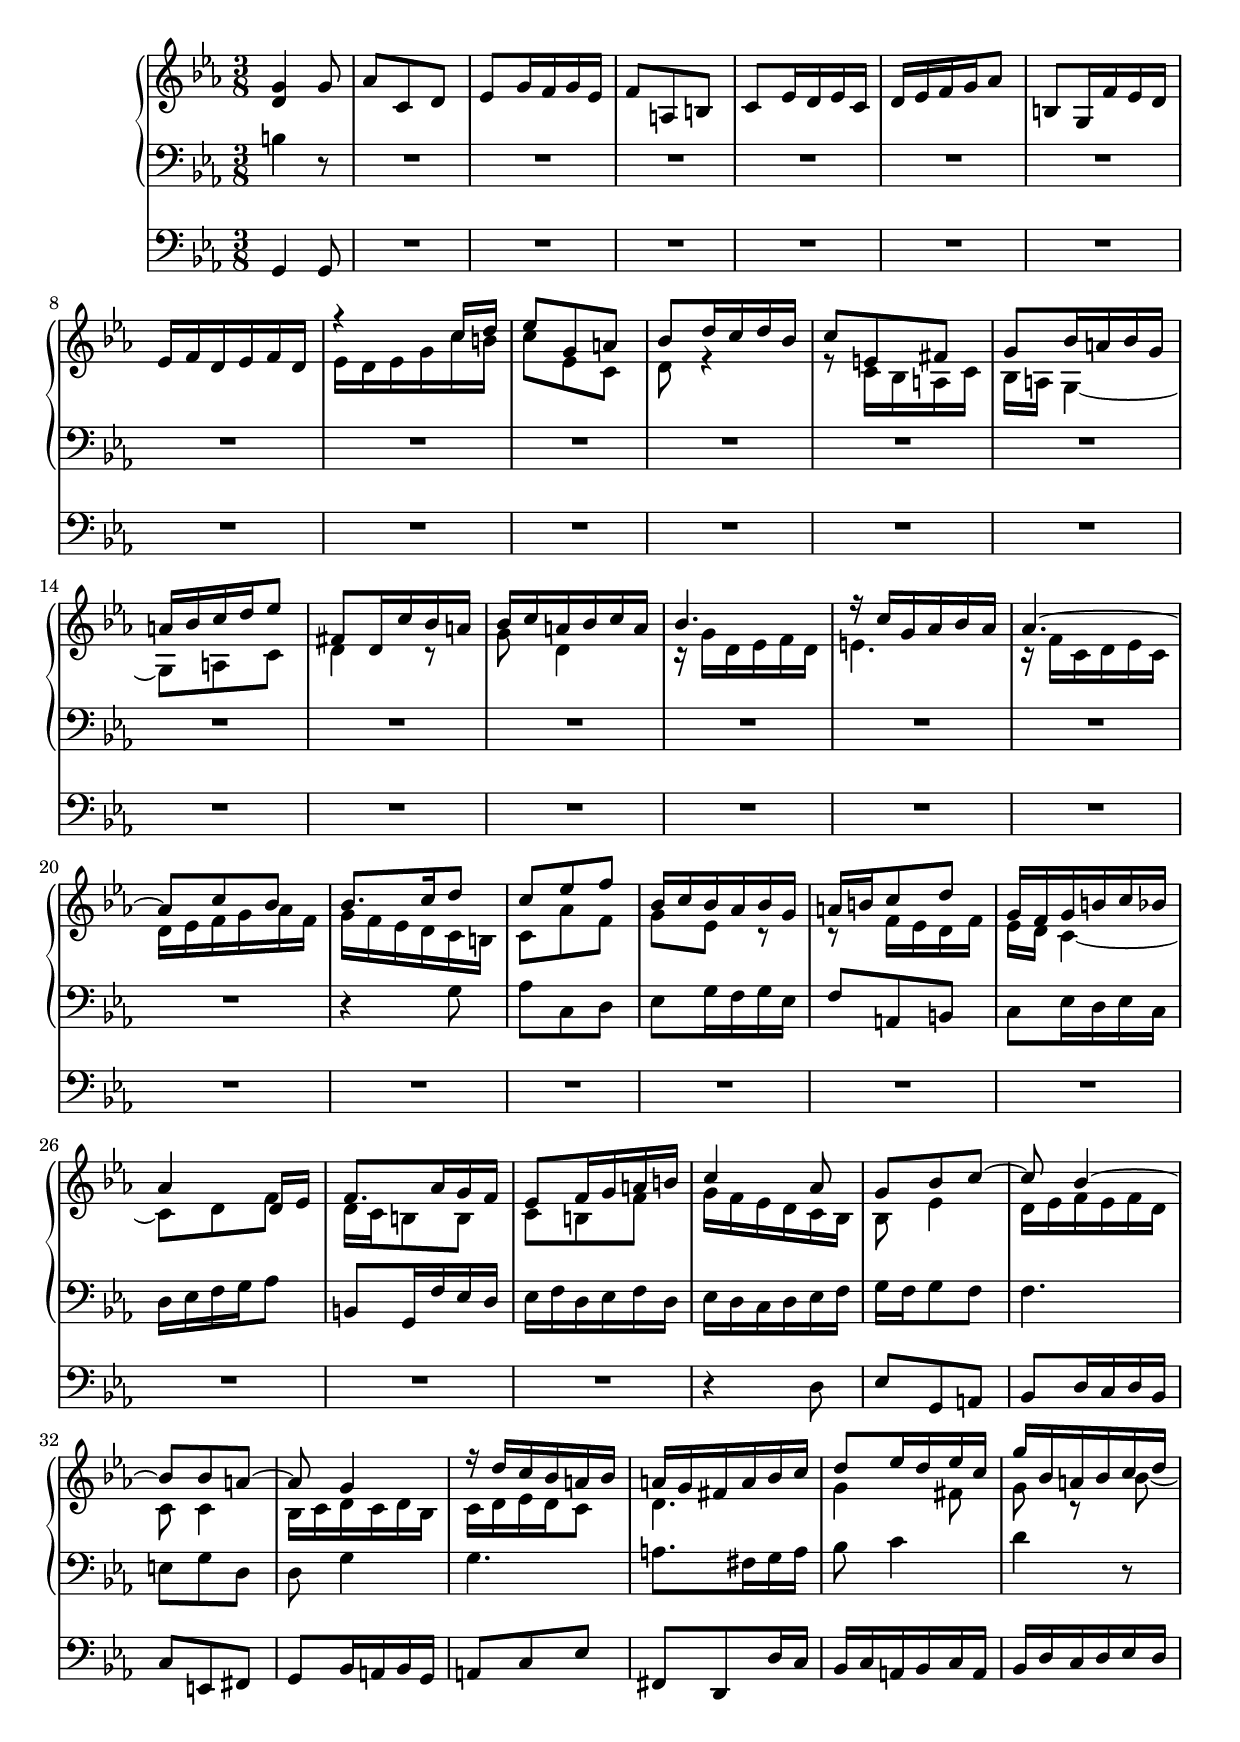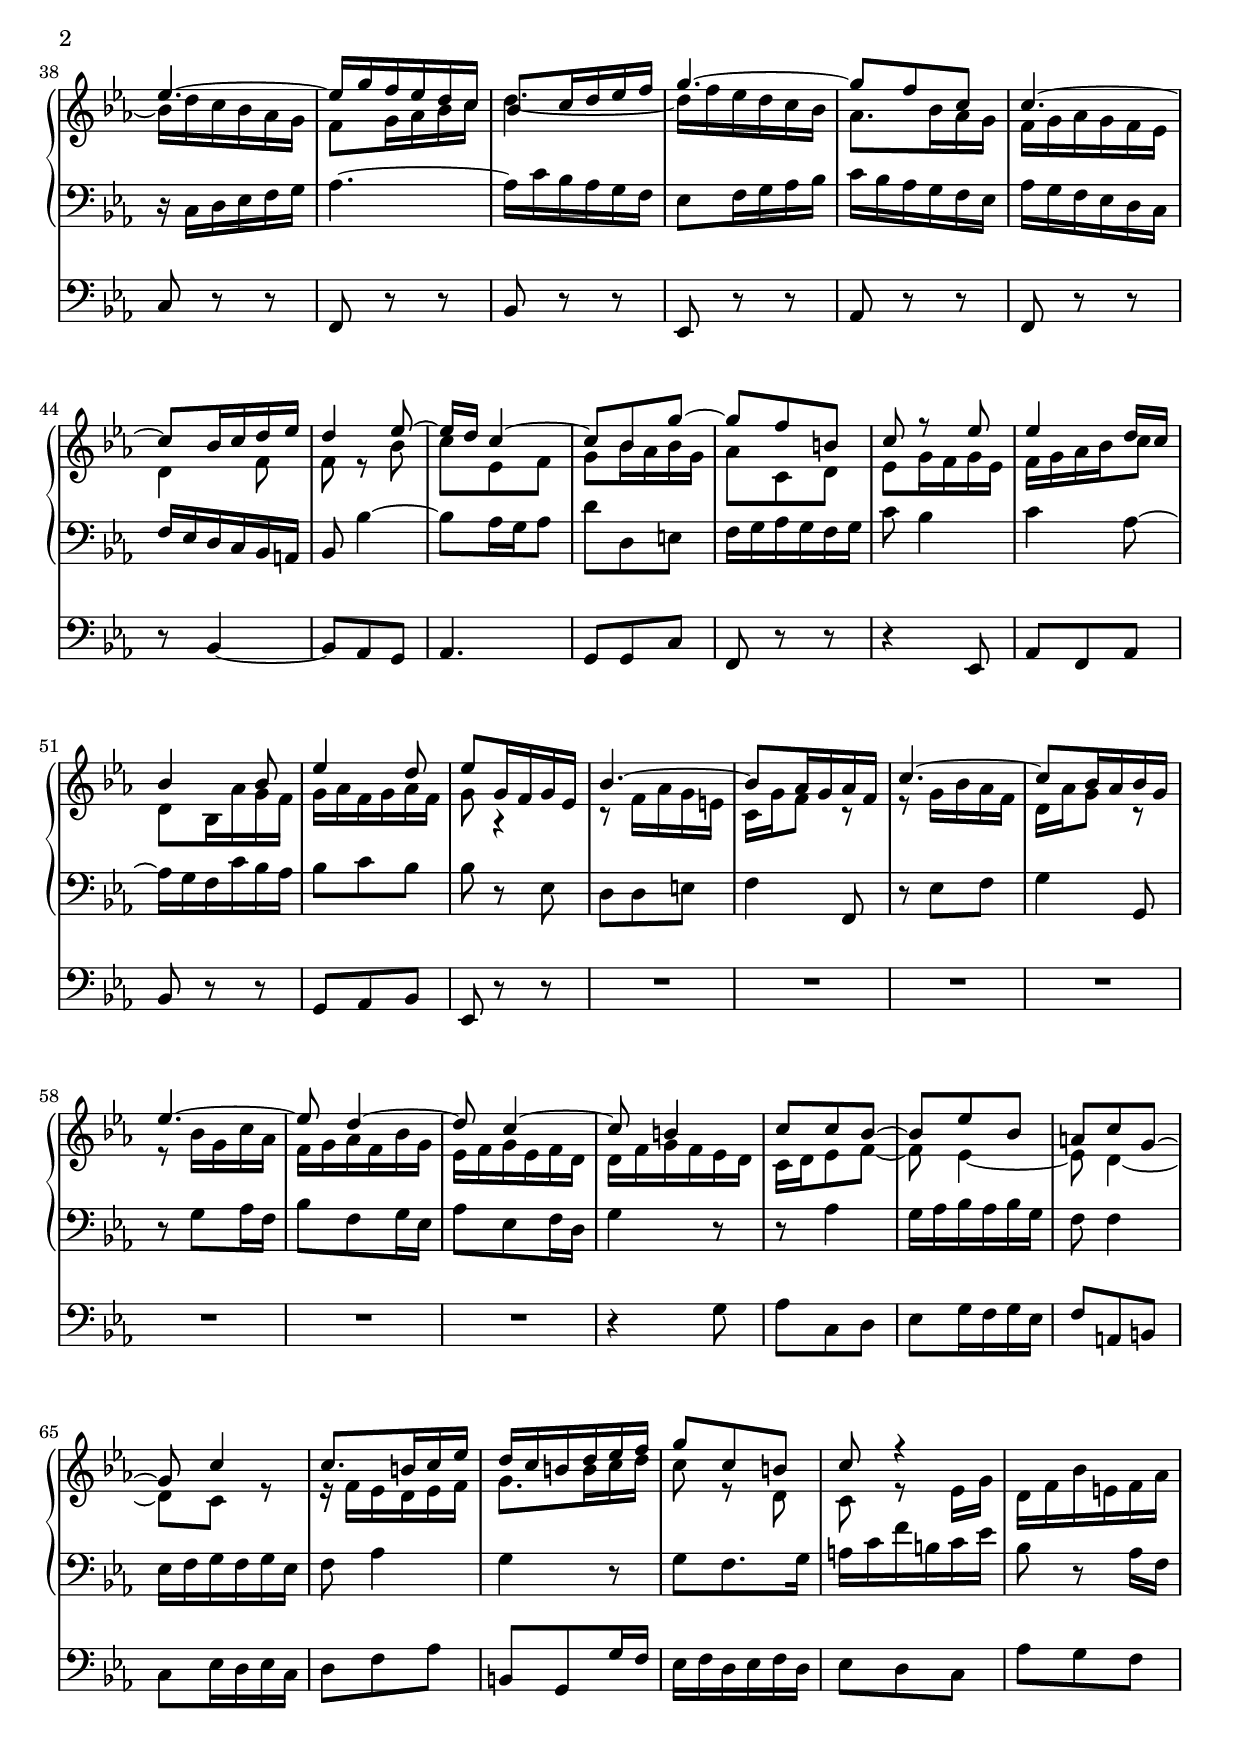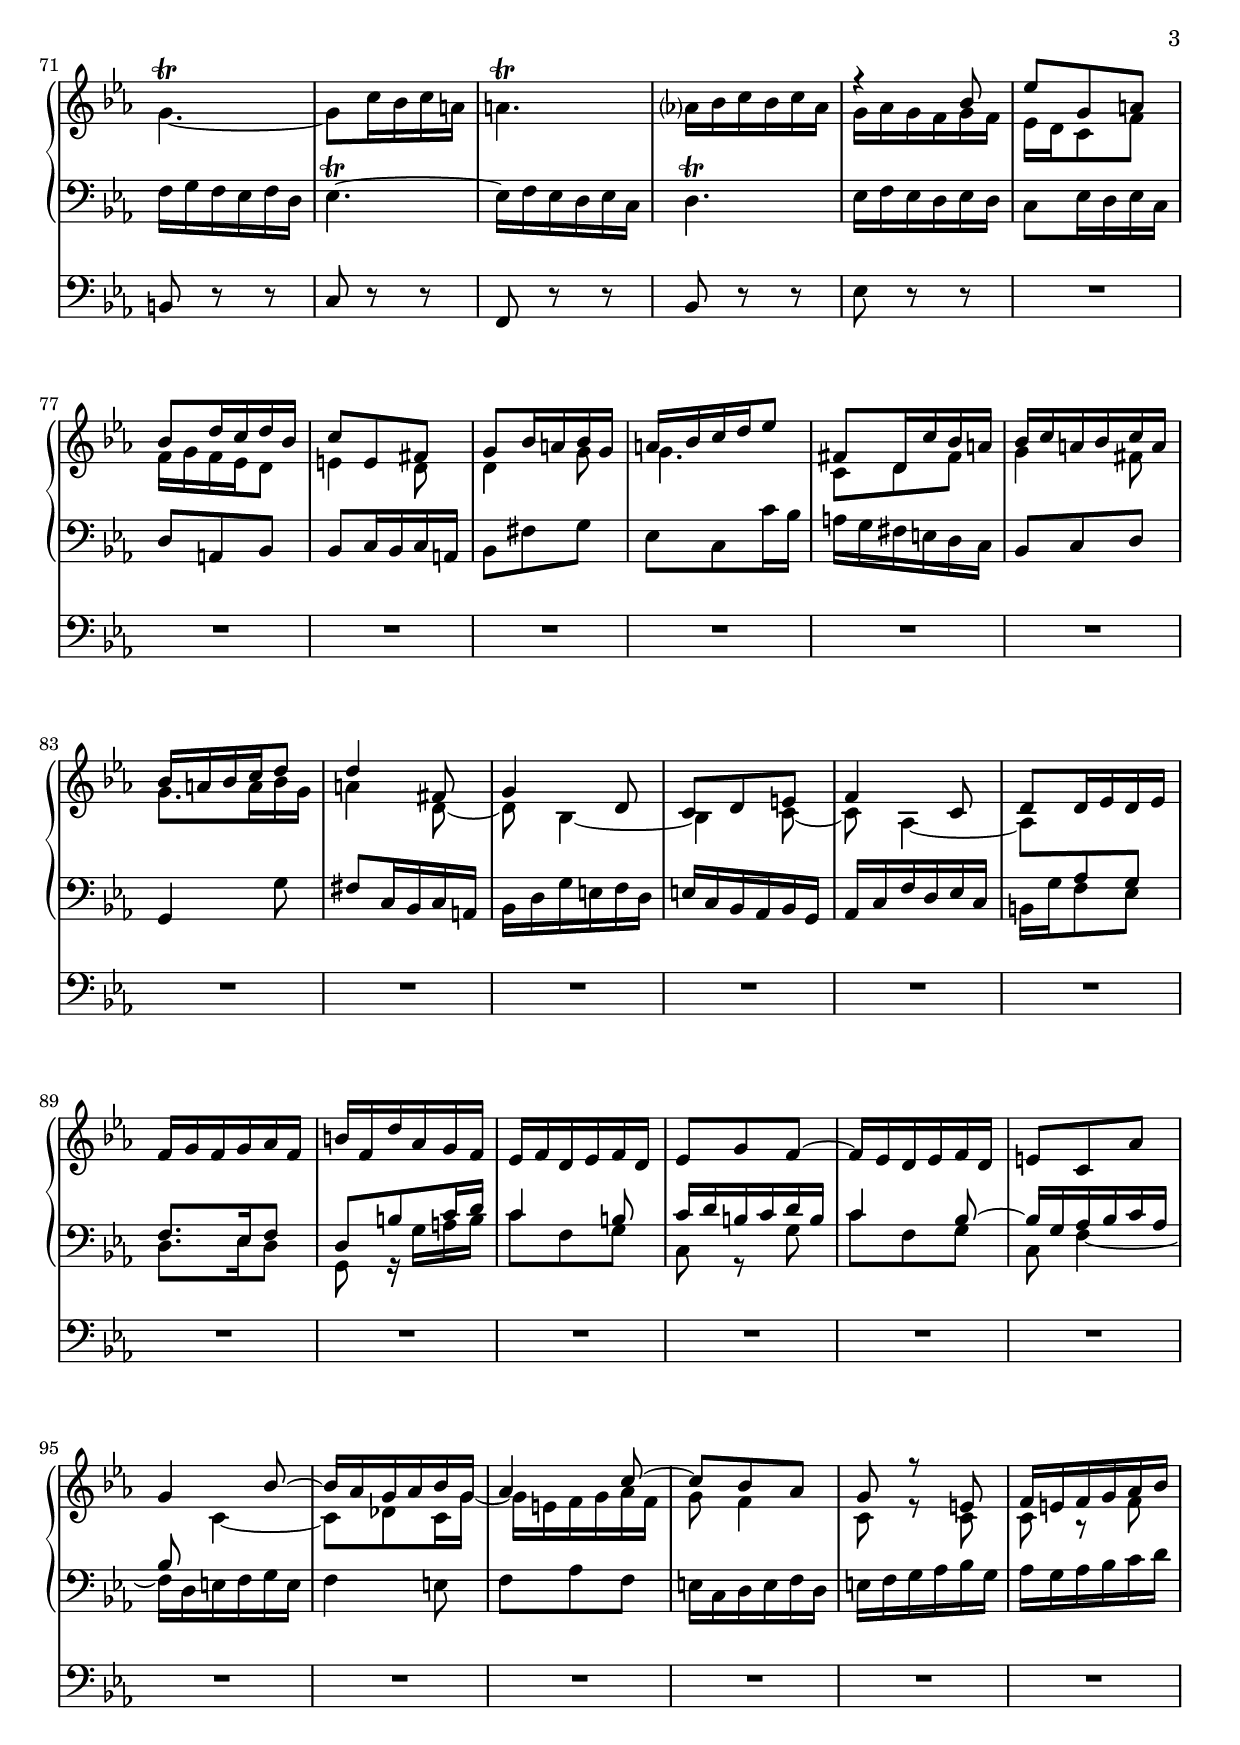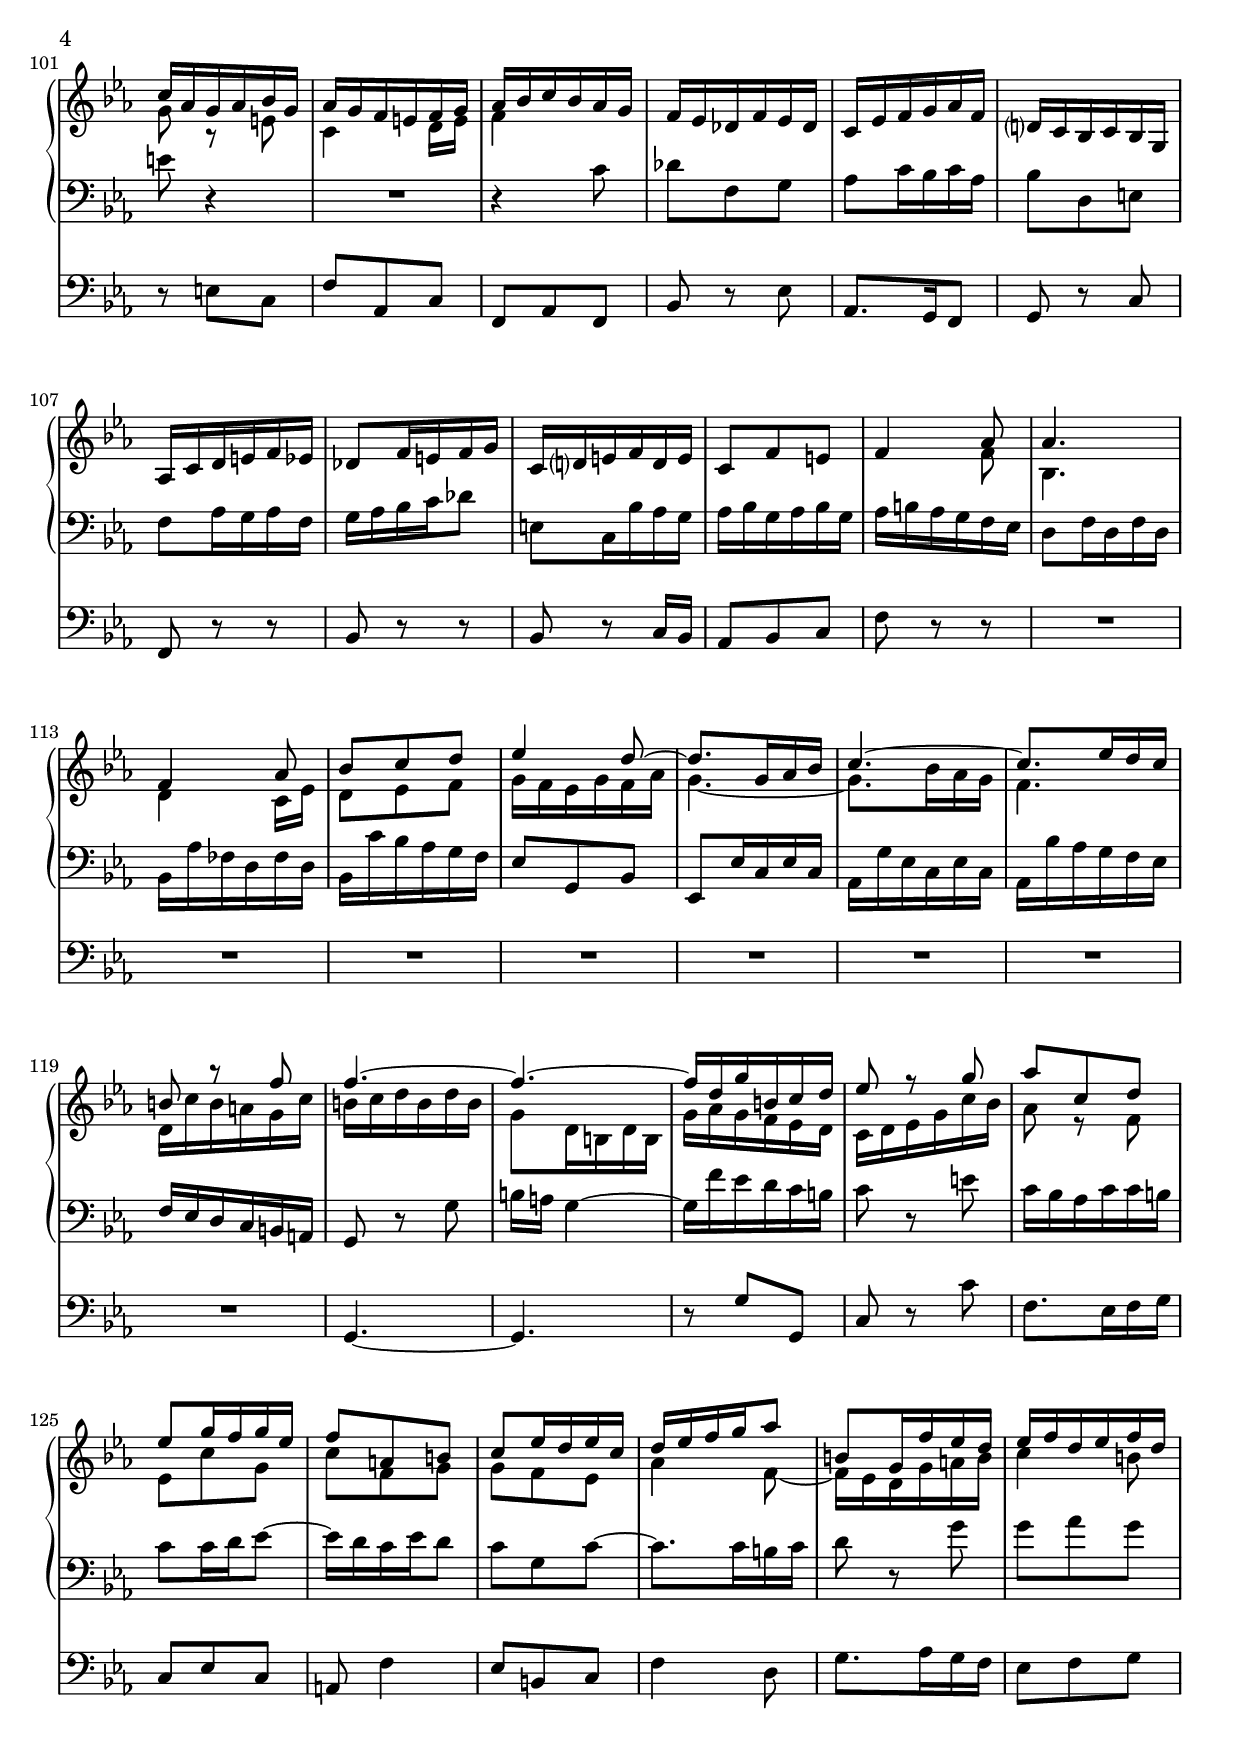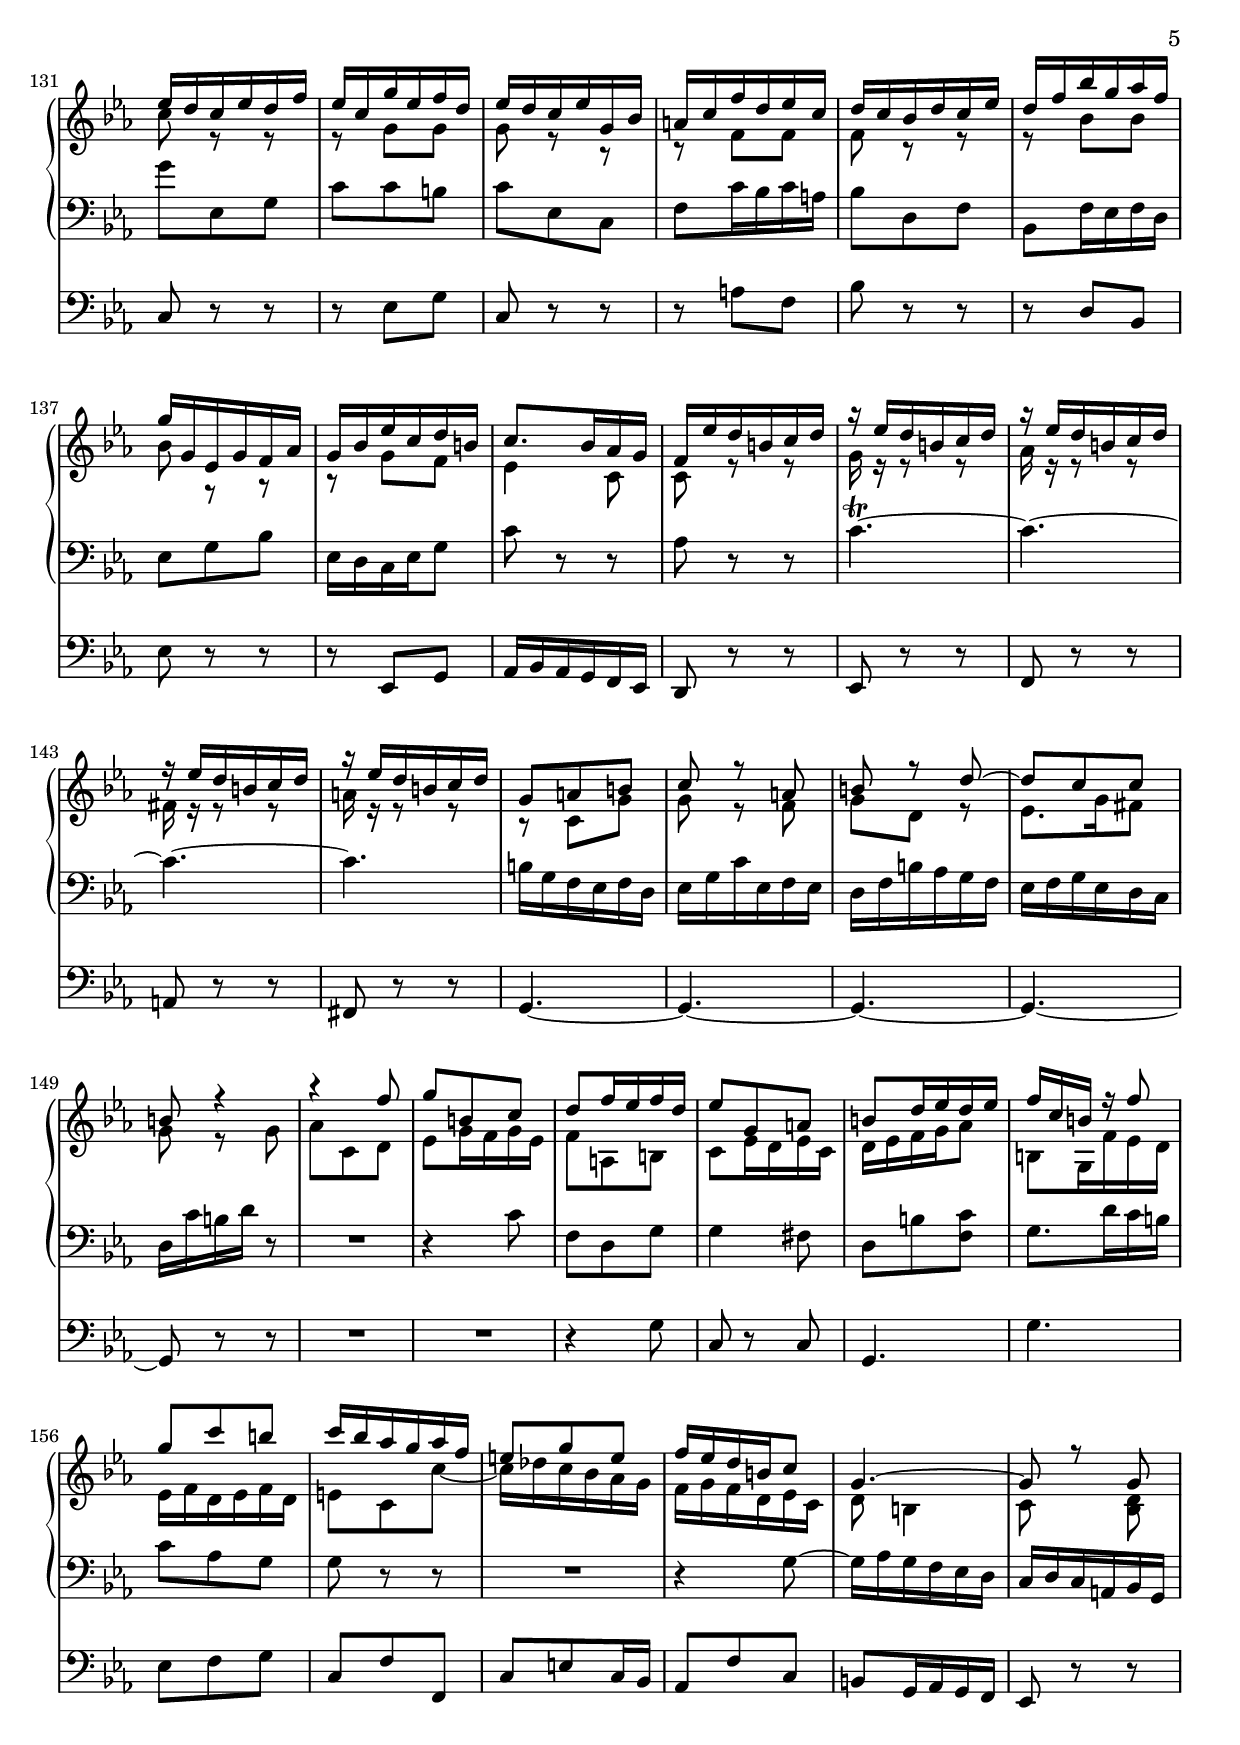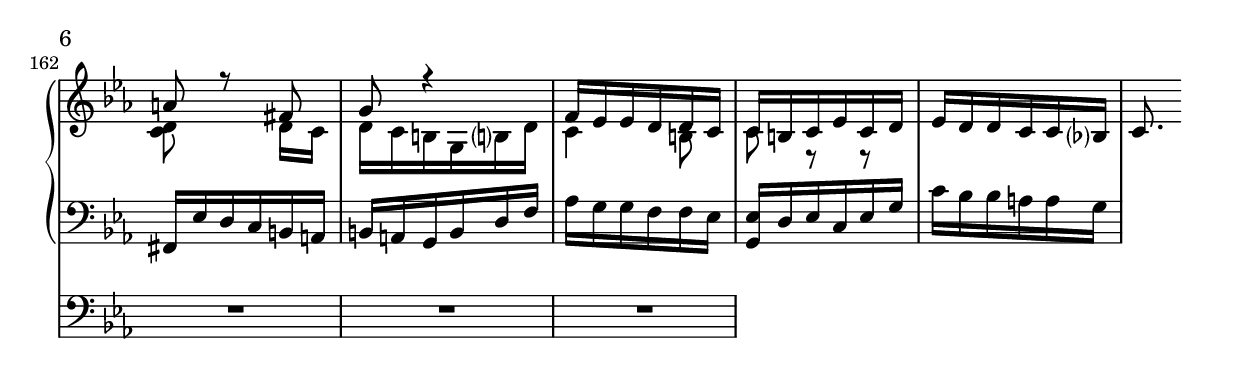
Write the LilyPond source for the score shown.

\version "2.18.0"

\version "2.18.0"

keyTime = { \key c \minor \time 4/4 }
dashPlus = "trill"
gMinorScaleHarmonic = \relative g' {g a bes c d ees fis g}

repeatedPedalPatternC = \relative c {c4 c,2 c'4}
repeatedPedalPatternG = \relative g, {g4 g'2 g,4}

firstBarMotiefVoiceOne = \relative c'' {g16 g a b c d ees f ees d ees c}
risingFigure = \relative g {a bes a bes c a bes c}


subjectNotes = 
\relative c''
{
	aes8 c, d | ees g16 f g16 ees | f8 a, b | c ees16 d ees c |
	d ees f g aes8 | b, g16 f' ees d | ees f d ees f d |
}

pedalSubjectNotes = 
\relative c''
{
	aes8 c, d | ees g16 f g16 ees | f8 a, b | c ees16 d ees c |
	d8 f aes8 | b, g8 g'16 f | ees f d ees f d |
}

counterSubjectNotes = 
\relative c''
{
	c8 ees, c | d r4 | r8 c16 bes a c | bes a g4~ |
	g8 a c | d4 r8 | g8 d4 |
}

eFlatMajorScale = 
\relative ees' {ees f g aes bes c d}

subject =
#(define-music-function
     (parser location p)
     (ly:pitch?)
   #{
   		\transpose c $p \subjectNotes
   #})
   
counterSubject =
#(define-music-function
	(parser location p)
	(ly:pitch?)
	#{
		\transpose g $p \counterSubjectNotes
	#})
	
oneQuaverTwoRest = 
#(define-music-function
	(parser location p)
	(ly:pitch?)
	#{
		{$p 8 r8 r8 }
	#})

repeatedSemiquaverPatternOverPedal = 
\relative c''
{
	r16 ees d b c d |  
}

soprano = 
\relative c'
{
	\time 3/8
	s4.*8 |
	\voiceOne r4 c'16 d | \subject g |
	bes4. | r16 c g aes bes aes | aes4.~ | aes8 c bes |
	bes8. c16 d8 | c8 ees f | bes,16 c bes aes bes g |
	a b c8 d | g,16 f g b c bes | aes4 d,16 ees | f8. aes16 g f |
	ees8 f16 g a b | c4 aes8 | g bes c~ | c bes4~ | bes8 bes a~ |
	a g4 | r16 d' c bes a bes|  a g fis a bes c | d8 ees16 d ees c |
	g' bes, a bes c d | ees4.~ | ees16 g f ees d c | bes8 c16 d ees f |
	g4.~ | g8 f c | c4.~ | c8 bes16 c d ees | d4 ees8~ | ees16 d c4~ |
	c8 bes g'~ | g f b, | c r ees | ees4 d16 c | bes4 bes8 | ees4 d8 |
	ees8 g,16 f g ees | bes'4.~ | bes8 aes16 g aes f |
	c'4.~ | c8 bes16 aes bes g | ees'4.~| ees8 d4~ | d8 c4~| c8 b4 |
	c8 c bes~ | bes ees bes | a c g~| g8 c4 | c8. b16 c ees |
	d c b d ees f | g8 c, b | c8 r4 | s4.*5 |
	r4 bes8 | \subject g | bes16 a bes c d8 | d4 fis,8 | g4 d8 |
	c d e | f4 c8 | d d16 ees d ees | f g f g aes f | b f d' aes g f |
	ees f d ees f d | ees8 g f~ | f16 ees d ees f d | e8 c aes' |
	g4 bes8~ | bes16 aes g aes bes g | aes4 c8~ | c bes aes |
	g8 r e | f16 e f g aes bes | c aes g aes bes g | aes g f e f g |
	aes bes c bes aes g | \oneVoice f ees des f ees des | c ees f g aes f |
	d? c bes c bes g | aes c d e f ees | des8 f16 e f g | c, d? e f d e |
	c8 f e | f4 \voiceOne aes8 | aes4. | f4 aes8 | bes c d | ees4 d8~ |
	d8. g,16 aes bes | c4.~ | c8. ees16 d c | b8 r f' | f4.~ | f4.~ |
	f16 d g b, c d | ees8 r g | \subject c' | ees16 d c ees d f | ees c g' ees f d |
	ees d c ees g, bes | a c f d ees c | d c bes d c ees | d f bes g aes f |
	g g, ees g f aes | g bes ees c d b | c8. bes16 aes g | f16 ees' d b c d | \repeatedSemiquaverPatternOverPedal |
	\repeatedSemiquaverPatternOverPedal | \repeatedSemiquaverPatternOverPedal |
	\repeatedSemiquaverPatternOverPedal | g,8 a b | c r a | b r d~ |
	d c c | b r4 | r4 f'8 | g b, c | d f16 ees f d | ees8 g, a |
	b d16 ees d ees | f c b r f'8 | g c b | c16 bes aes g aes f | e8 g e |
	f16 ees d b c8 | g4.~ | g8 r8 g | a r fis | g r4 | f16 ees ees d d c |
	c b c ees c d | ees d d c c bes? | c8.
	
}

alto =
\relative c'' 
{
	\time 3/8
	<g d>4 g8 | \subject c
	\voiceTwo ees16 d ees g c b |
	\counterSubject g |
	r16 g d ees f d | e4. | r16 f c d ees c | d ees f g aes f |
	g f ees d c b | c8 aes'f | g ees r8 | r8 f16 ees d f |
	ees d c4~ | c8 d f | d16 c b8 b | c b f' |
	g16 f ees d c bes | bes8 ees4 | d16 ees f ees f d |
	c8 c4 | bes16 c d c d bes | c d ees d c8 | d4. | g4 fis8 |
	g8 r8 bes~| bes16 d c bes aes g | f8 g16 aes bes c |
	d4.~ | d16 f ees d c bes | aes8. bes16 aes g | f g aes g f ees |
	d4 f8 | f8 r bes | c ees, f | g bes16 aes bes g | aes8 c, d |
	ees g16 f g ees | f g aes bes c8 | d, bes16 aes' g f |
	g aes f g aes f | g8 r4 | r8 f16 aes g e | c g' f8 r8 |
	r8 g16 bes aes f | d aes' g8 r8 | r8 bes16 g16 c aes |
	f g aes f bes g | ees f g ees f d | d f g f ees d | c d ees8 f~ |
	f8 ees4~ | ees8 d4~ | d8 c8 r8 | r16 f ees d ees f | g8. b16 c d |
	c8 r d, | c r ees16 g | d f bes e, f aes | g4.~^+ | g8 c16 bes c a |
	a4.^+ | aes?16 bes c bes c aes | g aes g f g f | ees d c8 f |
	f16 g f ees d8 | e4 d8 | d4 g8 | g4. | c,8 d fis | g4 fis8 |
	g8. a16 bes g | a4 d,8~ | d8 bes4~ | bes4 c8~ | c8 aes4~ | 
	aes8 
	\change Staff = "Manual Two" \voiceOne aes g | f8. ees16 f8 | d b' c16 d | c4 b8 |
	c16 d b c d b | c4 bes8~ | bes16 g aes bes c aes | bes8
	\change Staff = "Manual One" \voiceTwo c4~ | c8 des c16 g'~ |
	g e f g aes f | g8 f4 | c8 r c | c r f | g r e | c4 d16 e | f4 s8 |
	s4.*7 | s4 f8 | bes,4. | d4 c16 ees | d8 ees f | g16 f ees g f aes |
	g4.~ | g8. bes16 aes g | f4. | d16 c' b a g c | b c d b d b |
	g8 d16 b d b | g' aes g f ees d | c d ees g c bes | aes8 r f |
	ees c' g | c f, g | g f ees | aes4 f8~ | f16 ees d g a b | c4 b8 |
	c8 r r8 | r g g | g r r | r f f | f r r | r bes bes | bes r r |
	r g f | ees4 c8 | c r r | g'16 r r8 r | aes16 r r8 r | fis16 r r8 r |
	a16 r r8 r | r c, g' | g r f | g d r | ees8. g16 fis8 | g r g |
	\subject c | e8 c c'~ | c16 des c bes aes g | f g f d ees c |
	d8 b4 | c8 s <bes d> | <c d> s d16 c | d c b g b? d | c4 b8 |
	c r r | s4. | 
}

tenor = \relative c
{
	\time 3/8
	b'4 r8 | R4.*19 |
	r4 g8 | \subject c,
	ees16 d c d ees f | g16 f g8 f8 | f4. |
	e8 g d | d8 g4 | g4. | a8. fis16 g a | bes8 c4 | d4 r8 |
	r16 c, d ees f g | aes4.~ | aes16 c bes aes g f |
	ees8 f16 g aes bes | c bes aes g f ees | aes g f ees d c |
	f ees d c bes a | bes8 bes'4~ | bes8 aes16 g aes8 | d8 d, e |
	f16 g aes g f g | c8 bes4 | c aes8~ | aes16 g f c' bes aes |
	bes8 c bes | bes8 r8 ees, | d d e | f4 f,8 | r8 ees' f | g4 g,8 |
	r8 g' aes16 f | bes8 f8 g16 ees | aes8 ees f16 d | g4 r8 |
	r8 aes4 | g16 aes bes aes bes g | f8 f4 | ees16 f g f g ees |
	f8 aes4 | g4 r8 | g8 f8. g16 | a16 c f b, c ees |
	bes8 r8 aes16 f | f g f ees f d | ees4.~-+ |
	ees16 f ees d ees c | d4.-+ | ees16 f ees d ees d |
	c8 ees16 d ees c | d8 a bes | bes8 c16 bes c a | bes8 fis' g |
	ees c c'16 bes | a g fis e d c | bes8 c d | g,4 g'8 |
	fis c16 bes c a | bes d g e f d | e c bes aes bes g |
	aes c f d ees c | b g' f8 ees | d8. ees16 d8 | \voiceTwo g, r16 g'16 a b |
	c8 f, g | c, r g' | c f, g | c, f4~ | f16 d e f g e | f4 \oneVoice e8 |
	f aes f | e16 c d e f d | e f g aes bes g | aes g aes bes c d |
	e8 r4 | R4. | r4 c8 | \subject f, | aes16 b aes g f ees |
	d8 f16 d f d | bes16 aes' fes d fes d | bes  c' bes aes g f |
	ees8 g, bes | ees, ees'16 c ees c | aes g' ees c ees c |
	aes bes' aes g f ees | f ees d c b a | g8 r g' | b16 a g4~ |
	g16 f' ees d c b | c8 r e | c16 bes aes c c b | c8 c16 d ees8~ |
	ees16 d c ees d8 | c8 g c~ | c8. c16 b c | d8 r g | g aes g |
	g ees, g | c c b | c ees, c | f c'16 bes c a | bes8 d, f | bes, f'16 ees f d |
	ees8 g bes | ees,16 d c ees g8 | c r r  | aes r r | c4.-+~ |
	c4.~ |c4.~ |c4. | b16 g f ees f d | ees g c ees, f ees | d f b aes g f |
	ees f g ees d c | d c' b d r8 | R4. | r4 c8 | f, d g | g4 fis8 |
	d b' < f c'> | g8. d'16 c b | c8 aes g | g8 r8 r8 | R4. | r4 g8~ |
	g16 aes g f ees d | c d c a bes g | fis ees' d c b a | b a g b d f |
	aes g g f f ees | <g, ees'> d' ees c ees g | c bes bes a a g |
	%I'm not putting the a in this voice because I can attach it to the alto instead
	% The bass g for left hand can go in the bass voice but on the tenor stave with \changeStaff
}

bass =
\relative c
{
	\time 3/8
	g4 g8 | R4.*27 | r4 d'8 |
	\transpose c g,, \pedalSubjectNotes |
	bes16 d c d ees d |
	\oneQuaverTwoRest c |
	\oneQuaverTwoRest f, |
	\oneQuaverTwoRest bes |
	\oneQuaverTwoRest ees, |
	\oneQuaverTwoRest aes |
	\oneQuaverTwoRest f |
	r8 bes4~ | bes8 aes g | aes4. | g8 g c | \oneQuaverTwoRest f, |
	r4 ees8 | aes f aes | \oneQuaverTwoRest bes |
	g aes bes | \oneQuaverTwoRest ees, |
	R4.*7 | r4 g'8 | \transpose c c, \pedalSubjectNotes |
	ees8 d c | aes' g f | \oneQuaverTwoRest b, |
	\oneQuaverTwoRest c |
	\oneQuaverTwoRest f, |
	\oneQuaverTwoRest bes |
	\oneQuaverTwoRest ees |
	R4.*25 | r8 e c | f aes, c | f, aes f | bes r ees | aes,8. g16 f8 |
	g r c | f, r8 r8 |
	\oneQuaverTwoRest bes | bes r c16 bes | aes8 bes c | \oneQuaverTwoRest f |
	R4.*8 | g,4.~ | g4. | r8 g' g, | c r c' | f,8. ees16 f g | c,8 ees c |
	a f'4 | ees8 b c | f4 d8 | g8. aes16 g f | ees8 f g | c, r r |
	r ees g | \oneQuaverTwoRest c, | r a' f | \oneQuaverTwoRest bes |
	r d, bes | \oneQuaverTwoRest ees | r ees, g | aes16 bes aes g f ees |
	\oneQuaverTwoRest d |
	\oneQuaverTwoRest ees |
	\oneQuaverTwoRest f |
	\oneQuaverTwoRest a |
	\oneQuaverTwoRest fis |
	g4.~ | g4.~ | g4.~ | g4.~ | g8 r r | 
	R4.*2 | r4 g'8 |c, r c | g4. | g' | ees8 f g | c, f f, |
	c' e c16 bes | aes8 f' c | b g16 aes g f | ees8 r r | R4.*3 |
	
}

keyTime = { \key c \minor \time 3/8 }
\score
{
  <<
    \new PianoStaff
    <<
      \new Staff = "Manual One"
      <<
      	\keyTime
        \clef "treble"
        \new Voice
        {
          \voiceOne
          \soprano
        }
        \new Voice
        {
          \voiceTwo
          \oneVoice \alto
        }
      >>
      
      \new Staff = "Manual Two"
       \with  {\override VerticalAxisGroup.staff-staff-spacing.stretchability = 5}
      <<
      	\keyTime
        \clef "bass"
        \new Voice
        {
          \tenor
        }
      >>
    >>
    
    \new Staff = "Pedal"
    <<
    	\keyTime
      \clef "bass"
      \new Voice
      {
        \bass
      }
    >>
  >>
}